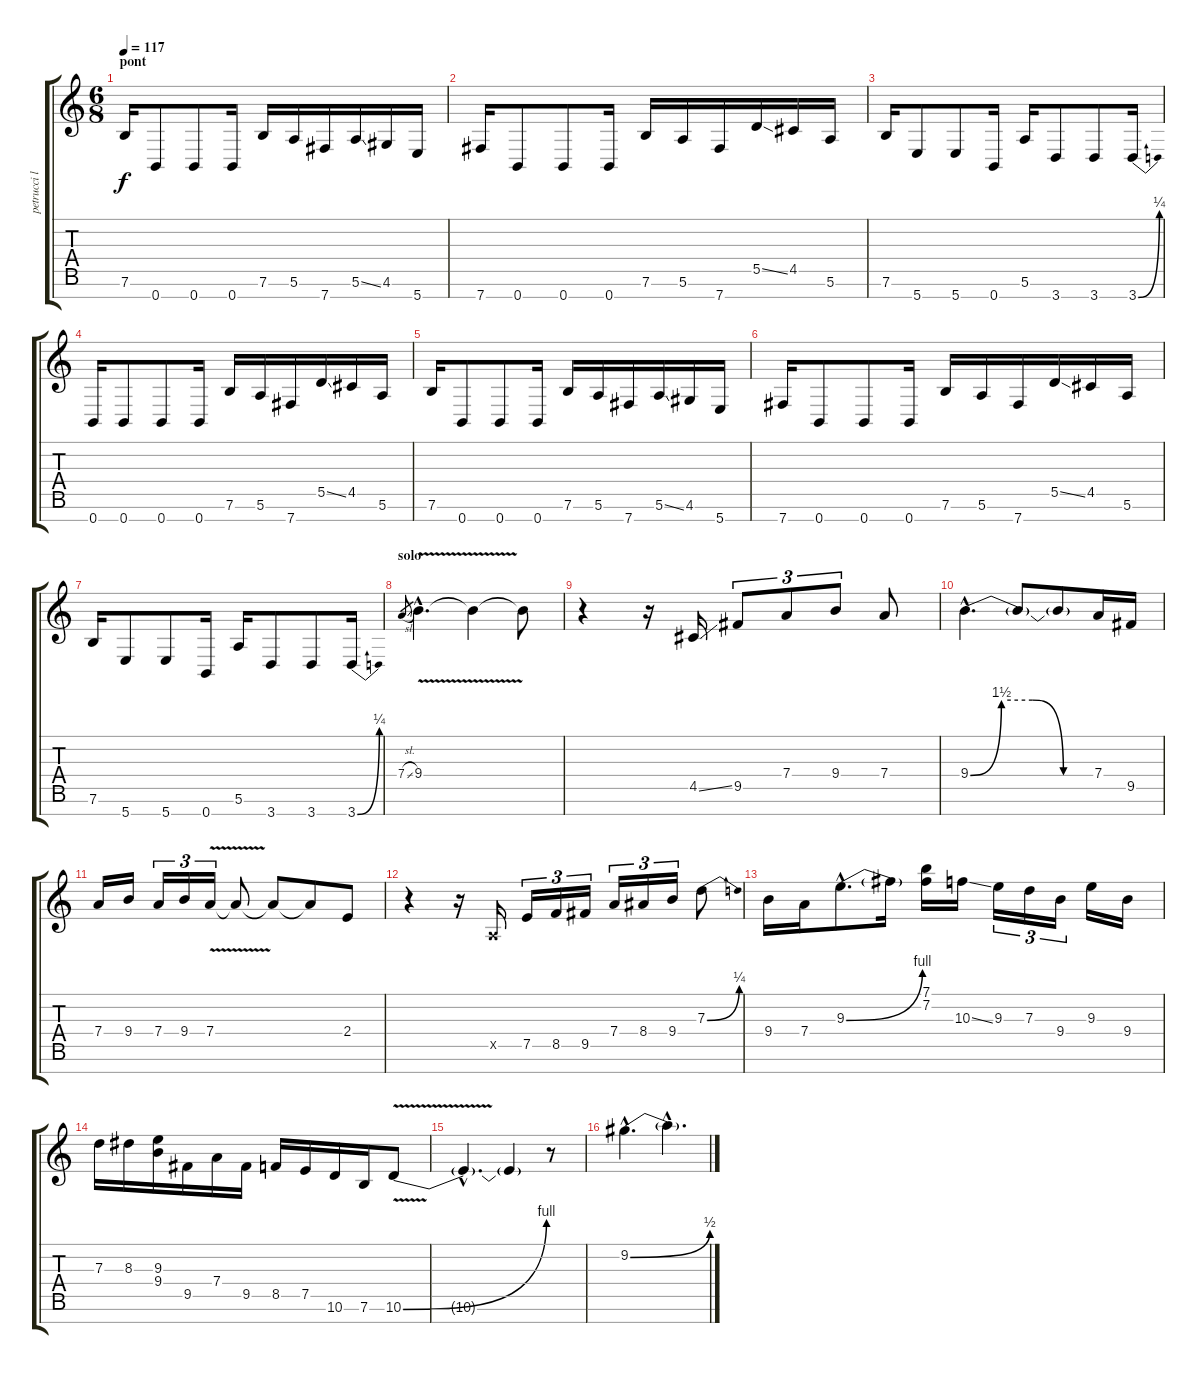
\track ("petrucci lead 7str." "petrucci l") {instrument distortionguitar}
\staff {score tabs}
\tuning (E4 B3 G3 D3 A2 E2 B1) {hide}
\ts (6 8)
\section ("" "pont")
\tempo 117
\clef g2
\ks c
7.6.16{dy f} 0.7.8 0.7.8 0.7.16 7.6.16 5.6.16 7.7.16 5.6{ss}.16 4.6.16 5.7.16 |
7.7.16 0.7.8 0.7.8 0.7.16 7.6.16 5.6.16 7.7.16 5.5{ss}.16 4.5.16 5.6.16 |
7.6.16 5.7.8 5.7.8 0.7.16 5.6.16 3.7.8 3.7.8 3.7{be (bend 0 0 60 1)}.16 |
0.7.16 0.7.8 0.7.8 0.7.16 7.6.16 5.6.16 7.7.16 5.5{ss}.16 4.5.16 5.6.16 |
7.6.16 0.7.8 0.7.8 0.7.16 7.6.16 5.6.16 7.7.16 5.6{ss}.16 4.6.16 5.7.16 |
7.7.16 0.7.8 0.7.8 0.7.16 7.6.16 5.6.16 7.7.16 5.5{ss}.16 4.5.16 5.6.16 |
7.6.16 5.7.8 5.7.8 0.7.16 5.6.16 3.7.8 3.7.8 3.7{be (bend 0 0 60 1)}.16 |
\section ("" "solo")
7.4{sl}.8{gr} 9.4{v hac}.4{d} 9.4{t}.4 9.4{t}.8 |
r.4 r.16 4.5{ss}.16 9.5.8{tu (3 2)} 7.4.8{tu (3 2)} 9.4.8{tu (3 2)} 7.4.8 |
9.4{be (custom 0 0 15 6 30 6 45 0 60 0) hac}.4{d} 9.4{t}.8 9.4{t}.8 7.4.16 9.5.16 |
7.4.16 9.4.16 7.4.16{tu (3 2)} 9.4.16{tu (3 2)} 7.4{v}.16{tu (3 2)} 7.4{t}.8 7.4{t}.8 7.4{t}.8 2.4.8 |
r.4 r.16 0.5{x}.16 7.5.16{tu (3 2)} 8.5.16{tu (3 2)} 9.5.16{tu (3 2)} 7.4.16{tu (3 2)} 8.4.16{tu (3 2)} 9.4.16{tu (3 2)} 7.3{be (bend 0 0 60 1)}.8 |
9.4.16 7.4.16 9.3{be (bend 0 0 60 4) hac}.8{d} 9.3{t}.16 (7.1 7.2).16 10.3{ss}.16 9.3.16{tu (3 2)} 7.3.16{tu (3 2)} 9.4.16{tu (3 2)} 9.3.16 9.4.16 |
7.3.16 8.3.16 (9.3 9.4).16 9.5.16 7.4.16 9.5.16 8.5.16 7.5.16 10.6.16 7.6.16 10.6{be (bend 0 0 60 4) v}.8 |
10.6{hac t}.4{d} 10.6{t}.4 r.8 |
9.2{be (bend 0 0 60 2) hac}.4{d} 9.2{hac t}.4{d}
